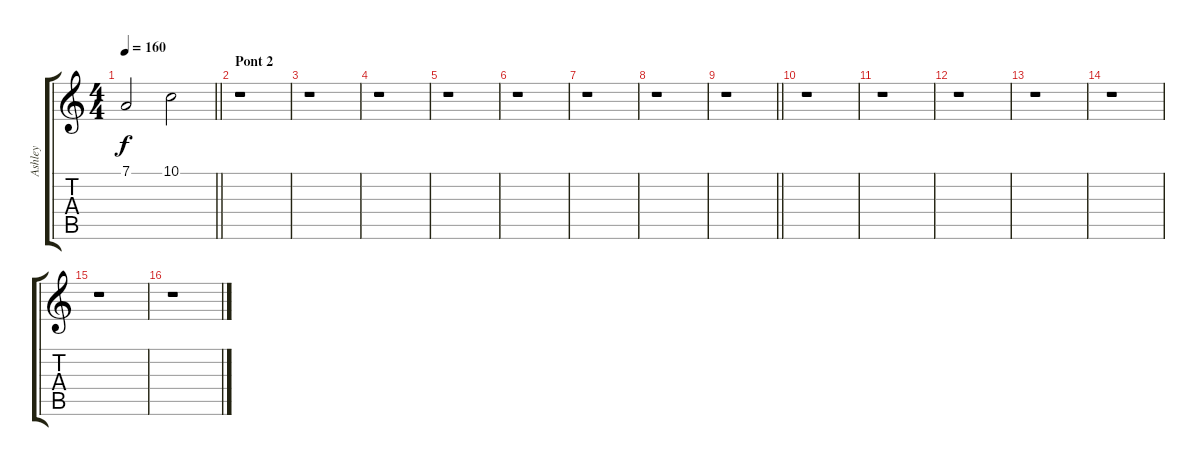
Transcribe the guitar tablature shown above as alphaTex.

\track ("Ashley" "Ashley") {instrument stringensemble1}
\staff {score tabs}
\tuning (D4 A3 F3 C3 G2 D2) {hide}
\ts (4 4)
\tempo 160
\clef g2
\barLineRight lightlight
\ks c
7.1.2{dy f} 10.1.2 |
\section ("" "Pont 2")
r.1 |
r.1 |
r.1 |
r.1 |
r.1 |
r.1 |
r.1 |
\barLineRight lightlight
r.1 |
r.1 |
r.1 |
r.1 |
r.1 |
r.1 |
r.1 |
r.1
